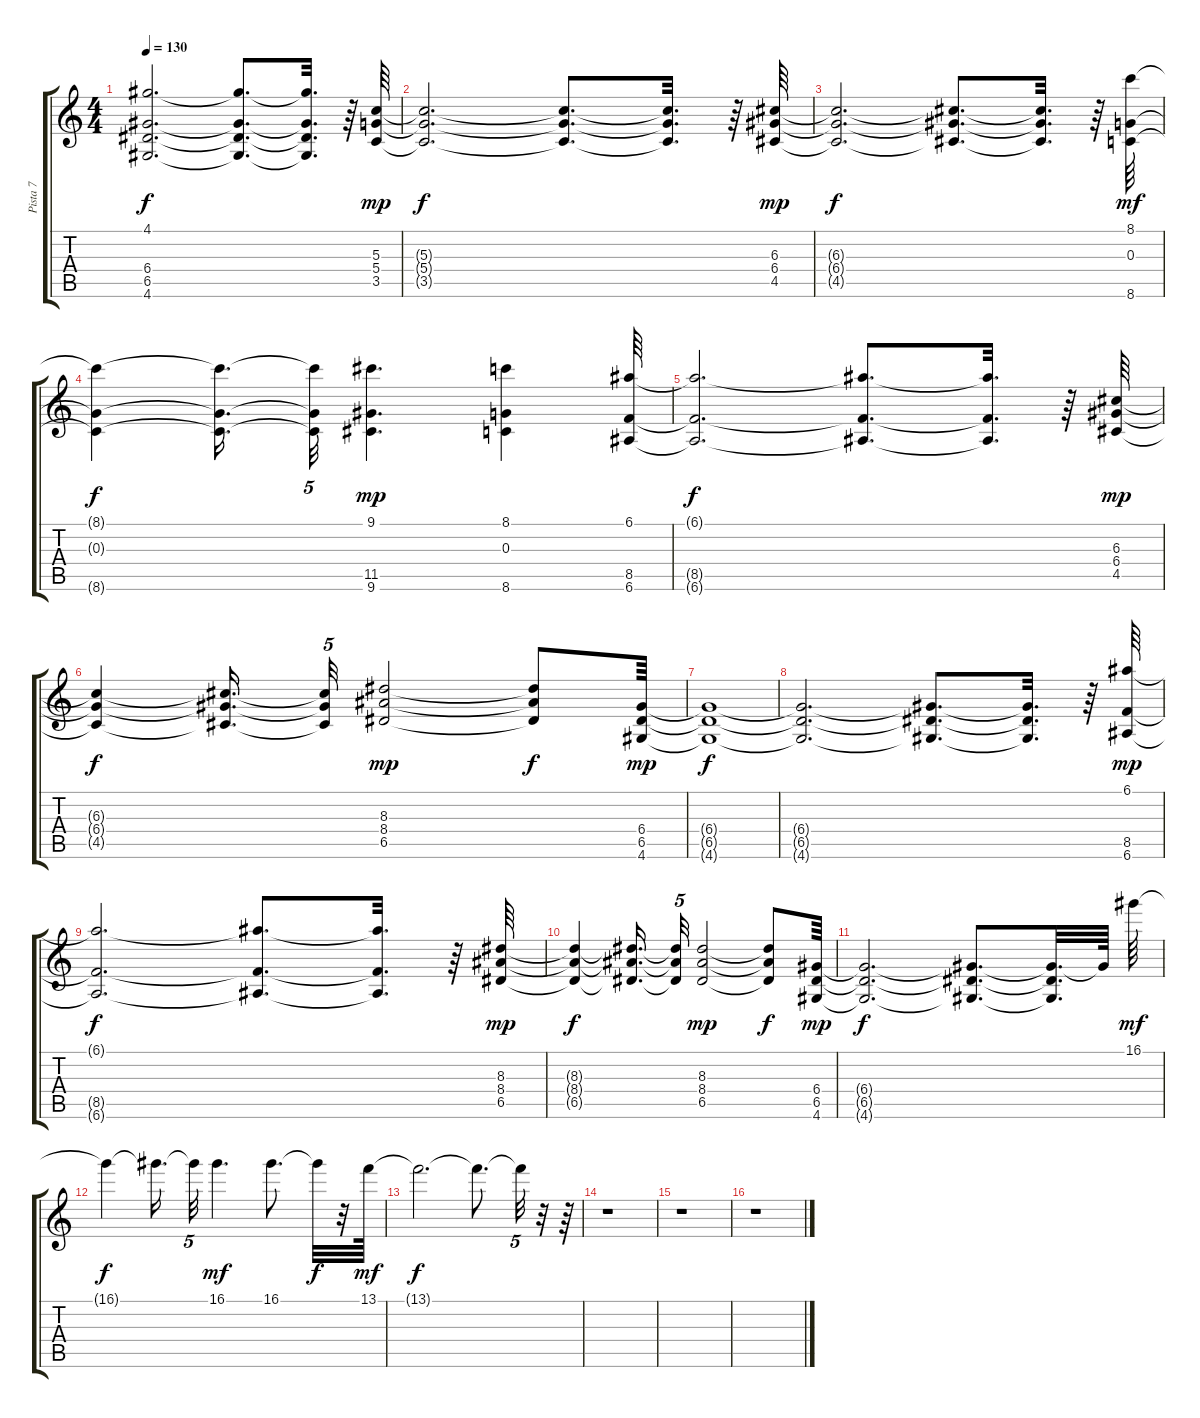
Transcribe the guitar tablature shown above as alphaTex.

\track ("Pista 7" "Pista 7") {instrument overdrivenguitar}
\staff {score tabs}
\tuning (E4 B3 G3 D3 A2 E2) {hide}
\ts (4 4)
\tempo 130
\clef g2
\ks c
(4.1{t} 6.4{t} 6.5{t} 4.6{t}).2{d dy f} (4.1{t} 6.4{t} 6.5{t} 4.6{t}).8{d} (4.1{t} 6.4{t} 6.5{t} 4.6{t}).32{d} r.64 (5.3 5.4 3.5).64{dy mp} |
(5.3{t} 5.4{t} 3.5{t}).2{d dy f} (5.3{t} 5.4{t} 3.5{t}).8{d} (5.3{t} 5.4{t} 3.5{t}).32{d} r.64 (6.3 6.4 4.5).64{dy mp} |
(6.3{t} 6.4{t} 4.5{t}).2{d dy f} (6.3{t} 6.4{t} 4.5{t}).8{d} (6.3{t} 6.4{t} 4.5{t}).32{d} r.64 (8.1 0.3 8.6).64{dy mf} |
(8.1{t} 0.3{t} 8.6{t}).4{dy f} (8.1{t} 0.3{t} 8.6{t}).16{d} (8.1{t} 0.3{t} 8.6{t}).32{tu (5 4)} (9.1 11.5 9.6).4{d dy mp} (8.1 0.3 8.6).4 (6.1 8.5 6.6).64 |
(6.1{t} 8.5{t} 6.6{t}).2{d dy f} (6.1{t} 8.5{t} 6.6{t}).8{d} (6.1{t} 8.5{t} 6.6{t}).32{d} r.64 (6.3 6.4 4.5).64{dy mp} |
(6.3{t} 6.4{t} 4.5{t}).4{dy f} (6.3{t} 6.4{t} 4.5{t}).16{d} (6.3{t} 6.4{t} 4.5{t}).32{tu (5 4)} (8.3 8.4 6.5).2{dy mp} (8.3{t} 8.4{t} 6.5{t}).8{dy f} (6.4 6.5 4.6).64{dy mp} |
(6.4{t} 6.5{t} 4.6{t}).1{dy f} |
(6.4{t} 6.5{t} 4.6{t}).2{d} (6.4{t} 6.5{t} 4.6{t}).8{d} (6.4{t} 6.5{t} 4.6{t}).32{d} r.64 (6.1 8.5 6.6).64{dy mp} |
(6.1{t} 8.5{t} 6.6{t}).2{d dy f} (6.1{t} 8.5{t} 6.6{t}).8{d} (6.1{t} 8.5{t} 6.6{t}).32{d} r.64 (8.3 8.4 6.5).64{dy mp} |
(8.3{t} 8.4{t} 6.5{t}).4{dy f} (8.3{t} 8.4{t} 6.5{t}).16{d} (8.3{t} 8.4{t} 6.5{t}).32{tu (5 4)} (8.3 8.4 6.5).2{dy mp} (8.3{t} 8.4{t} 6.5{t}).8{dy f} (6.4 6.5 4.6).64{dy mp} |
(6.4{t} 6.5{t} 4.6{t}).2{d dy f} (6.4{t} 6.5{t} 4.6{t}).8{d} (6.4{t} 6.5{t} 4.6{t}).32{d} 6.4{t}.64 16.1.64{dy mf} |
16.1{t}.4{dy f} 16.1{t}.16{d} 16.1{t}.32{tu (5 4)} 16.1.4{d dy mf} 16.1.8{d} 16.1{t}.32{dy f} r.32 13.1.64{dy mf} |
13.1{t}.2{d dy f} 13.1{t}.8{d} 13.1{t}.32{tu (5 4)} r.32 r.64 |
r.1 |
r.1 |
r.1
